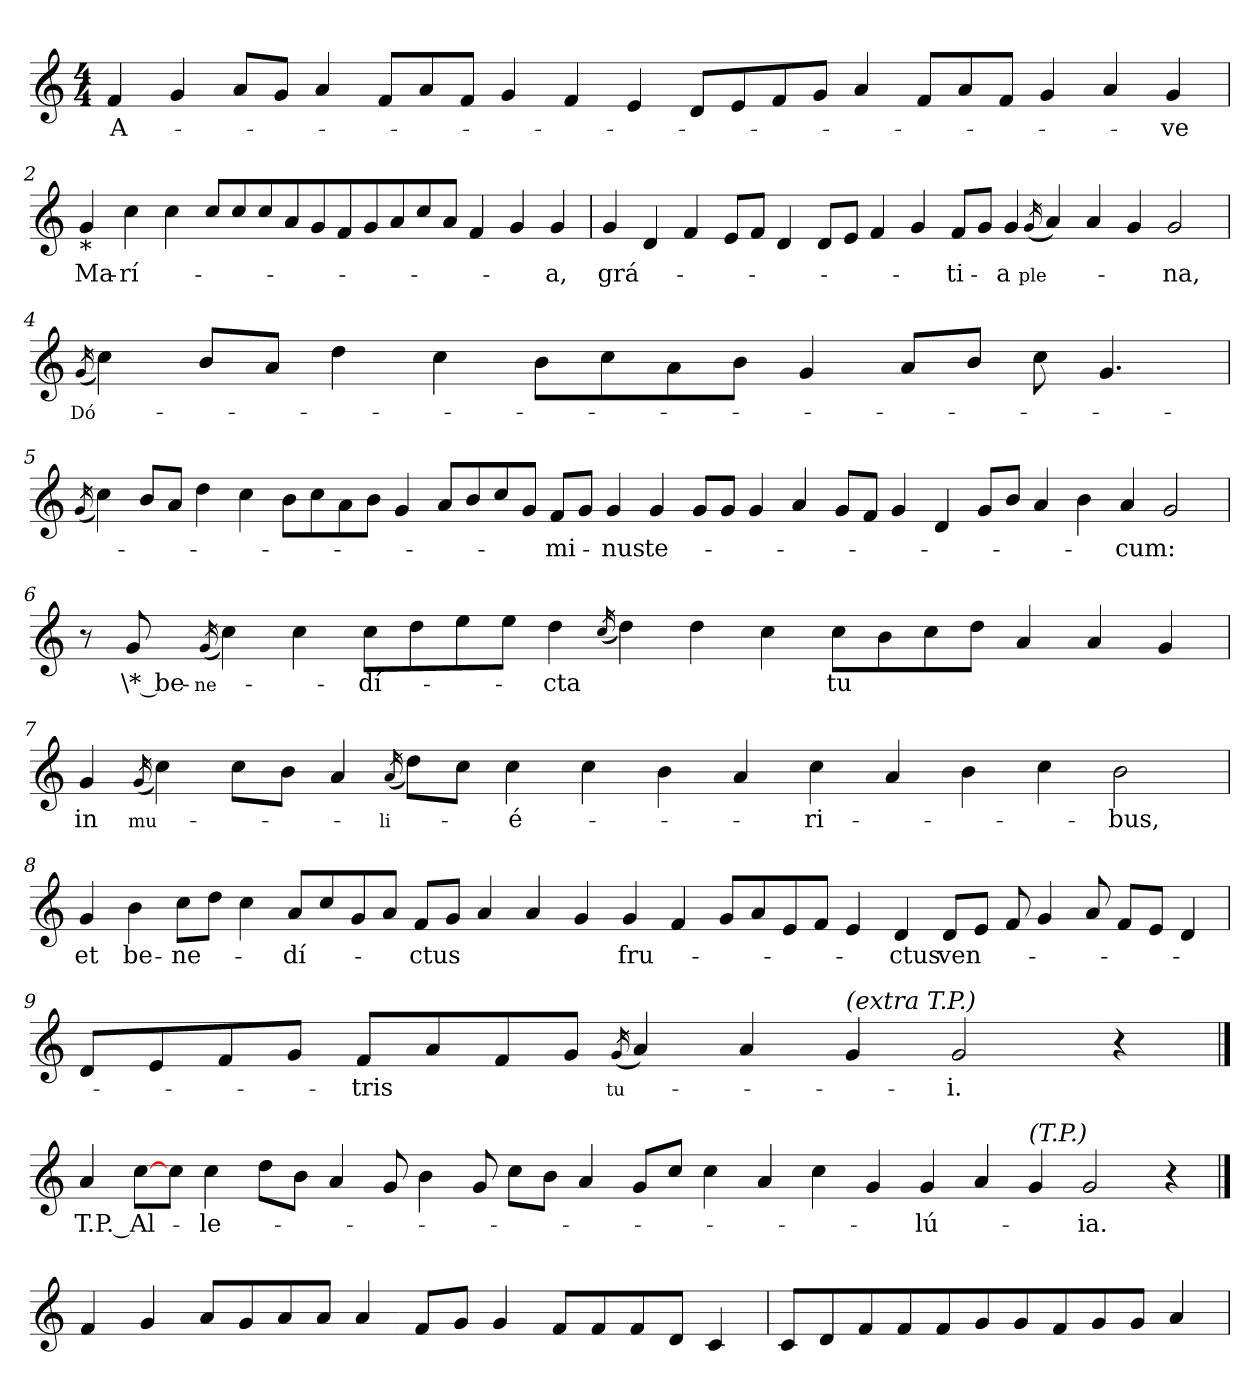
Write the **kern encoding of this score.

**kern	**text
*part1	*part1
*staff1	*staff1
!!LO:PB:g=z
*clefG2	*
*k[]	*
*C:	*
*M4/4	*
=1	=1
!	!LO:LY:b:color=#000000
4fi/	A-
4gi/	.
8ai/L	.
8gi/J	.
4ai/	.
8fi/L	.
8ai/	.
8fi/J	.
4gi/	.
4fi/	.
4ei/	.
8di/L	.
8ei/	.
8fi/	.
8gi/J	.
4ai/	.
8fi/L	.
8ai/	.
8fi/J	.
4gi/	.
4ai/	.
!	!LO:LY:b:color=#000000
4gi/	-ve
=2`	=2`
!LO:TX:b:t=*	!
!	!LO:LY:b:color=#000000
4gi/	Ma-
!	!LO:LY:b:color=#000000
4cci\	-rí-
4cci\	.
8cci/L	.
8cci/	.
8cci/	.
8ai/	.
8gi/	.
8fi/	.
8gi/	.
8ai/	.
8cci/	.
8ai/J	.
4fi/	.
4gi/	.
!	!LO:LY:b:color=#000000
4gi/	-a,
!!LO:LB:g=z
=3`	=3`
!	!LO:LY:b:color=#000000
4gi/	grá-
4di/	.
4fi/	.
8ei/L	.
8fi/J	.
4di/	.
8di/L	.
8ei/J	.
4fi/	.
4gi/	.
!	!LO:LY:b:color=#000000
8fi/L	-ti-
8gi/J	.
!	!LO:LY:b:color=#000000
4gi/	-a
!	!LO:LY:b:color=#000000
(16qgi/	ple-
4ai/)	.
4ai/	.
4gi/	.
!	!LO:LY:b:color=#000000
2gi/	-na,
=4'	=4'
!	!LO:LY:b:color=#000000
(16qgi/	Dó-
4cci\)	.
8bi/L	.
8ai/J	.
4ddi\	.
4cci\	.
8bi\L	.
8cci\	.
8ai\	.
8bi\J	.
4gi/	.
8ai/L	.
8bi/J	.
8cci\	.
4.gi/	.
!!LO:LB:g=z
=5`	=5`
(16qgi/	.
4cci\)	.
8bi/L	.
8ai/J	.
4ddi\	.
4cci\	.
8bi\L	.
8cci\	.
8ai\	.
8bi\J	.
4gi/	.
8ai/L	.
8bi/	.
8cci/	.
8gi/J	.
!	!LO:LY:b:color=#000000
8fi/L	-mi-
8gi/J	.
!	!LO:LY:b:color=#000000
4gi/	-nus
!	!LO:LY:b:color=#000000
4gi/	te-
8gi/L	.
8gi/J	.
4gi/	.
4ai/	.
8gi/L	.
8fi/J	.
4gi/	.
4di/	.
8gi/L	.
8bi/J	.
4ai/	.
4bi\	.
!	!LO:LY:b:color=#000000
4ai/	-cum:
2gi/	.
!!LO:LB:g=z
=6	=6
8r	.
!	!LO:LY:b:color=#000000
8gi/	\* be-
!	!LO:LY:b:color=#000000
(16qgi/	-ne-
4cci\)	.
4cci\	.
!	!LO:LY:b:color=#000000
8cci\L	-dí-
8ddi\	.
8eei\	.
8eei\J	.
!	!LO:LY:b:color=#000000
4ddi\	-cta
(16qcci/	.
4ddi\)	.
4ddi\	.
4cci\	.
!	!LO:LY:b:color=#000000
8cci\L	tu
8bi\	.
8cci\	.
8ddi\J	.
4ai/	.
4ai/	.
4gi/	.
=7`	=7`
!	!LO:LY:b:color=#000000
4gi/	in
!	!LO:LY:b:color=#000000
(16qgi/	mu-
4cci\)	.
8cci\L	.
8bi\J	.
4ai/	.
!	!LO:LY:b:color=#000000
(16qai/	-li-
8ddi\L)	.
8cci\J	.
!	!LO:LY:b:color=#000000
4cci\	-é-
4cci\	.
4bi\	.
4ai/	.
!	!LO:LY:b:color=#000000
4cci\	-ri-
4ai/	.
4bi\	.
4cci\	.
!	!LO:LY:b:color=#000000
2bi\	-bus,
!!LO:LB:g=z
=8'	=8'
!	!LO:LY:b:color=#000000
4gi/	et
!	!LO:LY:b:color=#000000
4bi\	be-
!	!LO:LY:b:color=#000000
8cci\L	-ne-
8ddi\J	.
4cci\	.
!	!LO:LY:b:color=#000000
8ai/L	-dí-
8cci/	.
8gi/	.
8ai/J	.
!	!LO:LY:b:color=#000000
8fi/L	-ctus
8gi/J	.
4ai/	.
4ai/	.
4gi/	.
!	!LO:LY:b:color=#000000
4gi/	fru-
4fi/	.
8gi/L	.
8ai/	.
8ei/	.
8fi/J	.
4ei/	.
!	!LO:LY:b:color=#000000
4di/	-ctus
!	!LO:LY:b:color=#000000
8di/L	ven-
8ei/J	.
8fi/	.
4gi/	.
8ai/	.
8fi/L	.
8ei/J	.
4di/	.
=9`	=9`
8di/L	.
8ei/	.
8fi/	.
8gi/J	.
!	!LO:LY:b:color=#000000
8fi/L	-tris
8ai/	.
8fi/	.
8gi/J	.
!	!LO:LY:b:color=#000000
(16qgi/	tu-
4ai/)	.
4ai/	.
!LO:TX:i:t=(extra T.P.)	!
4gi/	.
!	!LO:LY:b:color=#000000
2gi/	-i.
4r	.
!!LO:LB:g=z
==10	==10
!	!LO:LY:b:color=#000000
4ai/	T.P. Al-
[8cci\L	.
8cci\J	.
!	!LO:LY:b:color=#000000
4cci\	-le-
8ddi\L	.
8bi\J	.
4ai/	.
8gi/	.
4bi\	.
8gi/	.
8cci\L	.
8bi\J	.
4ai/	.
8gi/L	.
8cci/J	.
4cci\	.
4ai/	.
4cci\	.
4gi/	.
!	!LO:LY:b:color=#000000
4gi/	-lú-
4ai/	.
!LO:TX:i:t=(T.P.)	!
4gi/	.
!	!LO:LY:b:color=#000000
2gi/	-ia.
!	!LO:LY:b:color=#000000
4r	V. 1. Quó-
==11	==11
4fi/	.
4gi/	.
8ai/L	.
8gi/	.
8ai/	.
8ai/J	.
4ai/	.
8fi/L	.
8gi/J	.
4gi/	.
8fi/L	.
8fi/	.
8fi/	.
8di/J	.
4ci/	.
!!LO:LB:g=z
=12`	=12`
8ci/L	.
8di/	.
8fi/	.
8fi/	.
8fi/	.
8gi/	.
8gi/	.
8fi/	.
8gi/	.
8gi/J	.
4ai/	.
=`	=`
*-	*-
